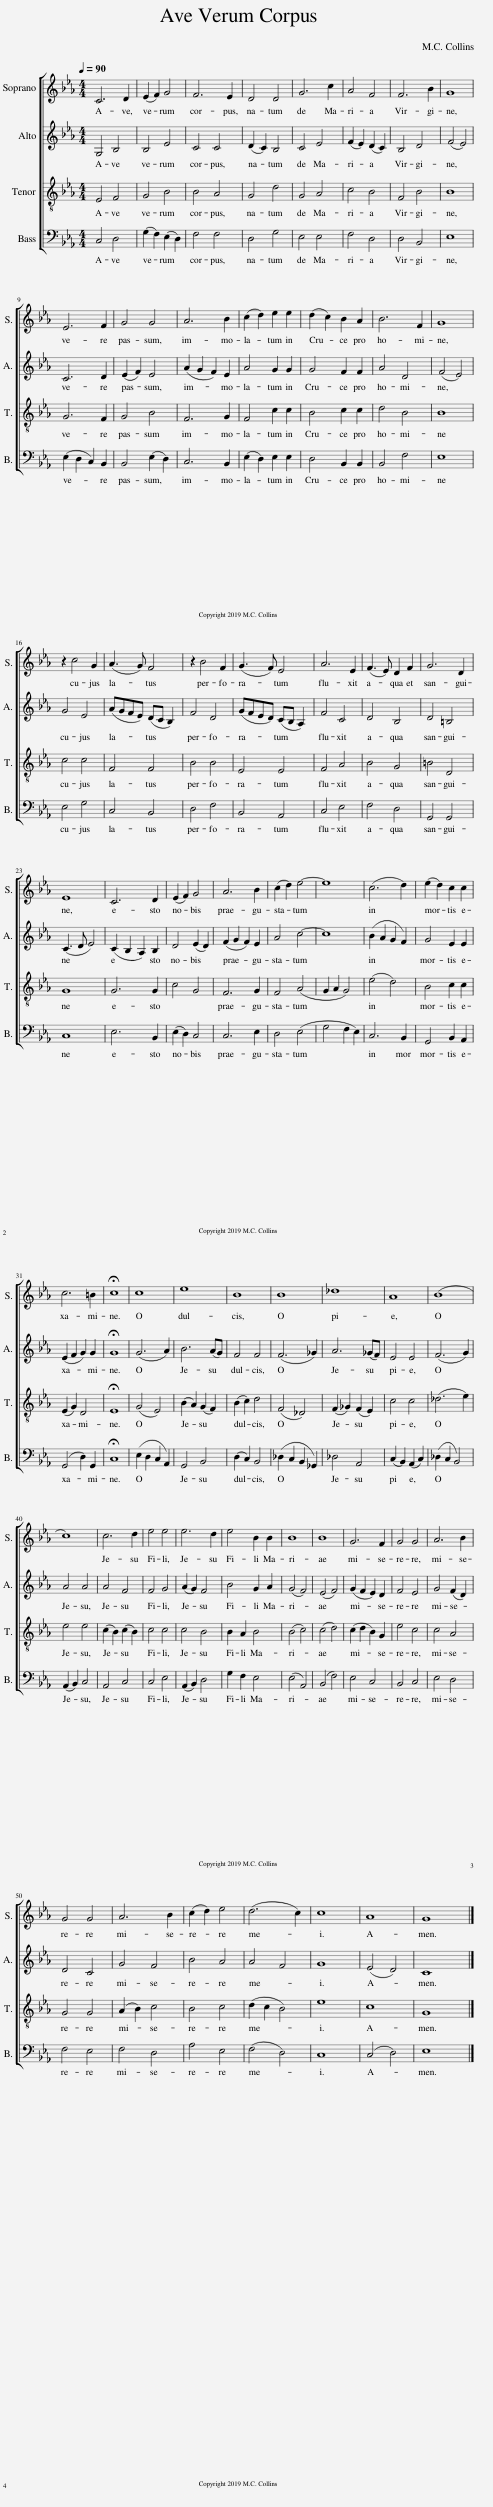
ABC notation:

X:1
%%score [ 1 2 3 4 ]
L:1/8
Q:1/4=90
M:4/4
I:linebreak $
K:Eb
V:1 treble
V:2 treble
V:3 treble-8
V:4 bass
V:1
 C6 D2 | (E2 F2) G4 | F6 E2 | D4 D4 | G6 c2 | %5
 A4 F4 | F6 B2 | G8 |$ E6 F2 | G4 G4 | %10
 A6 B2 | (c2 d2) e2 e2 | (d2 c2) B2 A2 | B6 F2 | G8 |$ %15
 z2 c4 G2 | (A3 G) F4 | z2 B4 F2 | (G3 F) E4 | A6 E2 | %20
 (F3 E) D2 F2 | G6 D2 |$ E8 | C6 D2 | (E2 F2) G4 | %25
 A6 B2 | (c2 d2) e4- | e8 | (c6 d2) | (e2 d2) c2 c2 |$ %30
 c6 =B2 | !fermata!c8 | c8 | e8 | B8 | %35
 B8 | _d8 | A8 | (B8 |$ c8) | %40
 c6 d2 | e4 e4 | e6 d2 | e4 B2 B2 | B8 | %45
 B8 | G6 F2 | G4 G4 | A6 B2 |$ G4 G4 | %50
 A6 B2 | (c2 d2) e4 | (d6 c2) | c8 | A8 | %55
 G8 |] %56
V:2
 G,4 B,4 | B,4 E4 | C4 C4 | (D2 C2) B,4 | C4 E4 | %5
 (F2 E2) (D2 C2) | B,4 D4 | (F4 E4) |$ C6 D2 | (E2 F2) E4 | %10
 (A2 G2 F2) E2 | A4 G2 G2 | G4 F2 F2 | A4 D4 | (F4 E4) |$ %15
 G4 E4 | (AGFE) (DC B,2) | F4 D4 | (GFED) (CB, A,2) | F4 C4 | %20
 D4 B,4 | D4 =B,4 |$ (C3 D E4) | (C2 B,2 A,2) B,2 | D4 (E2 D2) | %25
 (F2 G2 F2) E2 | A4 c4- | c8 | (B2 A2 G2 F2) | G4 E2 E2 |$ %30
 (E2 F2 G2) G2 | !fermata!G8 | (G6 A2) | B6 (AG) | F4 F4 | %35
 (F6 _G2) | A6 (_GF) | E4 E4 | (F6 G2) |$ A4 A4 | %40
 A4 F4 | F4 G4 | (A2 G2) F4 | B4 G2 A2 | (G4 F4) | %45
 (E4 F4) | (G2 F2 E2) D2 | F4 E4 | G4 (F2 D2) |$ D4 C4 | %50
 G4 F4 | B4 A4 | A4 F4 | G8 | (E4 D4) | %55
 C8 |] %56
V:3
 E4 F4 | G4 B4 | B4 A4 | G4 d4 | G4 A4 | %5
 c4 B4 | F4 B4 | B8 |$ G6 F2 | G4 B4 | %10
 F6 G2 | F4 c2 c2 | B4 c2 c2 | d4 B4 | B8 |$ %15
 c4 c4 | F4 F4 | B4 B4 | E4 E4 | F4 A4 | %20
 B4 G4 | =B4 D4 |$ G8 | G6 G2 | c4 G4 | %25
 F6 G2 | F4 (A4 | G2 A2 G4) | (e4 d4) | B4 c2 c2 |$ %30
 (E2 G2) D4 | !fermata!E8 | (G4 E4) | (B2 A2) (G2 F2) | (B2 c2) d4 | %35
 (F4 _D4) | (F2 _G2) (F2 E2) | c4 c4 | (_d6 e2) |$ e4 e4 | %40
 (c2 B2) (c2 B2) | c4 c4 | c4 B4 | B2 A2 B4 | (B4 c4) | %45
 (c4 d4) | (c2 d2 B2) G2 | e4 c4 | c4 A4 |$ G4 G4 | %50
 (A2 B2) c4 | B4 c4 | (d2 c2 B4) | e8 | c8 | %55
 G8 |] %56
V:4
 C,4 D,4 | (G,2 F,2) (E,2 D,2) | F,4 F,4 | D,4 G,4 | E,4 E,4 | %5
 F,4 D,4 | D,4 B,,4 | E,8 |$ (E,2 D,2 C,2) B,,2 | B,,4 (E,2 D,2) | %10
 C,6 B,,2 | (E,2 D,2) E,2 E,2 | D,4 B,,2 B,,2 | B,,4 F,4 | E,8 |$ %15
 E,4 G,4 | C,4 B,,4 | D,4 F,4 | B,,4 A,,4 | C,4 E,4 | %20
 F,4 D,4 | G,,4 G,,4 |$ C,8 | E,6 B,,2 | (E,2 D,2) C,4 | %25
 C,6 E,2 | D,4 (E,4 | G,4 F,2 E,2) | C,6 B,,2 | G,,4 B,,2 A,,2 |$ %30
 (G,,4 D,2) G,,2 | !fermata!C,8 | (E,2 D,2 C,2 A,,2) | G,,4 B,,4 | (D,2 C,2) B,,4 | %35
 (_D,2 C,2 B,,2 _G,,2) | _D,4 A,,4 | (C,2 B,,2) (A,,2 C,2) | (_D,2 C,2 B,,4) |$ (A,,2 B,,2) C,4 | %40
 A,,4 C,4 | C,4 E,4 | (A,,2 B,,2) D,4 | G,2 F,2 E,4 | (E,4 A,,4) | %45
 (B,,4 F,4) | E,4 C,4 | B,,4 C,4 | E,4 D,4 |$ F,4 E,4 | %50
 F,4 D,4 | A,4 E,4 | (F,4 D,4) | C,8 | (C,4 D,4) | %55
 E,8 |] %56
